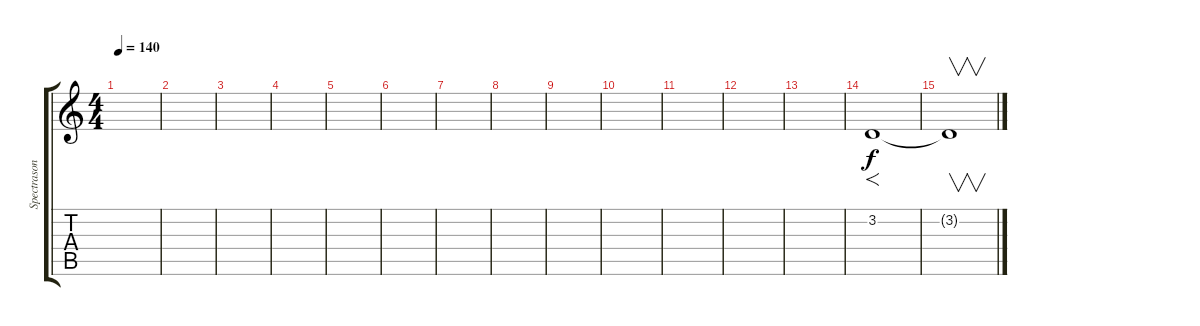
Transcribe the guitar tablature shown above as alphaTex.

\track ("Spectrasonics Omnisphere" "Spectrason") {instrument pad5bowed}
\staff {score tabs}
\tuning (E4 B3 G3 D3 A2 E2) {hide}
\ts (4 4)
\tempo 140
\clef g2
\ks c
|
|
|
|
|
|
|
|
|
|
|
|
|
3.2.1{f} |
3.2{t}.1{v}
